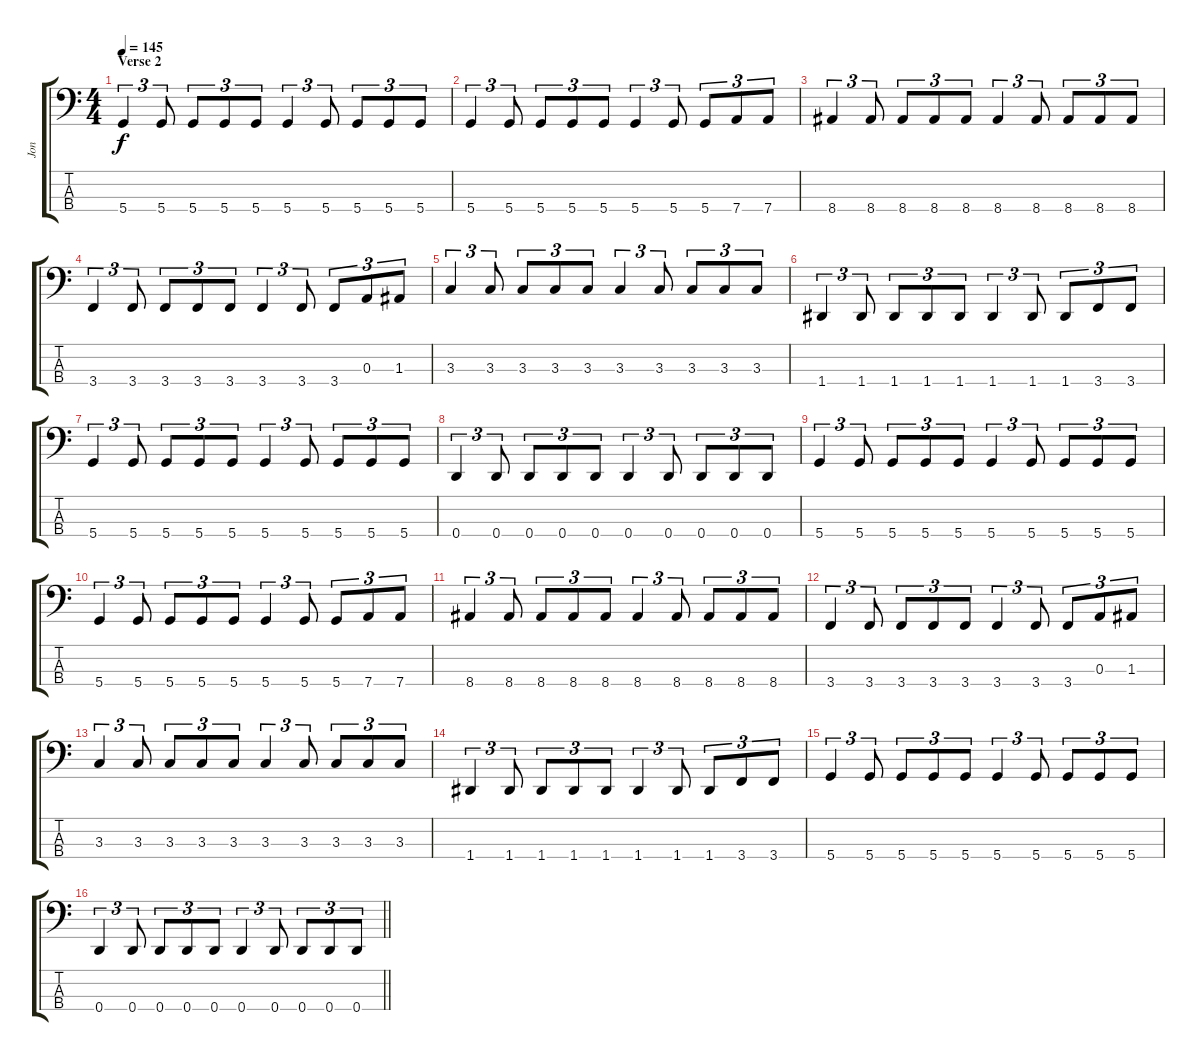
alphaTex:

\track ("Jon" "Jon") {instrument electricbassfinger}
\staff {score tabs}
\tuning (G2 D2 A1 D1) {hide}
\ts (4 4)
\section ("" "Verse 2")
\tempo 145
\clef f4
\ks c
5.4.4{tu (3 2) dy f} 5.4.8{tu (3 2)} 5.4.8{tu (3 2)} 5.4.8{tu (3 2)} 5.4.8{tu (3 2)} 5.4.4{tu (3 2)} 5.4.8{tu (3 2)} 5.4.8{tu (3 2)} 5.4.8{tu (3 2)} 5.4.8{tu (3 2)} |
5.4.4{tu (3 2)} 5.4.8{tu (3 2)} 5.4.8{tu (3 2)} 5.4.8{tu (3 2)} 5.4.8{tu (3 2)} 5.4.4{tu (3 2)} 5.4.8{tu (3 2)} 5.4.8{tu (3 2)} 7.4.8{tu (3 2)} 7.4.8{tu (3 2)} |
8.4.4{tu (3 2)} 8.4.8{tu (3 2)} 8.4.8{tu (3 2)} 8.4.8{tu (3 2)} 8.4.8{tu (3 2)} 8.4.4{tu (3 2)} 8.4.8{tu (3 2)} 8.4.8{tu (3 2)} 8.4.8{tu (3 2)} 8.4.8{tu (3 2)} |
3.4.4{tu (3 2)} 3.4.8{tu (3 2)} 3.4.8{tu (3 2)} 3.4.8{tu (3 2)} 3.4.8{tu (3 2)} 3.4.4{tu (3 2)} 3.4.8{tu (3 2)} 3.4.8{tu (3 2)} 0.3.8{tu (3 2)} 1.3.8{tu (3 2)} |
3.3.4{tu (3 2)} 3.3.8{tu (3 2)} 3.3.8{tu (3 2)} 3.3.8{tu (3 2)} 3.3.8{tu (3 2)} 3.3.4{tu (3 2)} 3.3.8{tu (3 2)} 3.3.8{tu (3 2)} 3.3.8{tu (3 2)} 3.3.8{tu (3 2)} |
1.4.4{tu (3 2)} 1.4.8{tu (3 2)} 1.4.8{tu (3 2)} 1.4.8{tu (3 2)} 1.4.8{tu (3 2)} 1.4.4{tu (3 2)} 1.4.8{tu (3 2)} 1.4.8{tu (3 2)} 3.4.8{tu (3 2)} 3.4.8{tu (3 2)} |
5.4.4{tu (3 2)} 5.4.8{tu (3 2)} 5.4.8{tu (3 2)} 5.4.8{tu (3 2)} 5.4.8{tu (3 2)} 5.4.4{tu (3 2)} 5.4.8{tu (3 2)} 5.4.8{tu (3 2)} 5.4.8{tu (3 2)} 5.4.8{tu (3 2)} |
0.4.4{tu (3 2)} 0.4.8{tu (3 2)} 0.4.8{tu (3 2)} 0.4.8{tu (3 2)} 0.4.8{tu (3 2)} 0.4.4{tu (3 2)} 0.4.8{tu (3 2)} 0.4.8{tu (3 2)} 0.4.8{tu (3 2)} 0.4.8{tu (3 2)} |
5.4.4{tu (3 2)} 5.4.8{tu (3 2)} 5.4.8{tu (3 2)} 5.4.8{tu (3 2)} 5.4.8{tu (3 2)} 5.4.4{tu (3 2)} 5.4.8{tu (3 2)} 5.4.8{tu (3 2)} 5.4.8{tu (3 2)} 5.4.8{tu (3 2)} |
5.4.4{tu (3 2)} 5.4.8{tu (3 2)} 5.4.8{tu (3 2)} 5.4.8{tu (3 2)} 5.4.8{tu (3 2)} 5.4.4{tu (3 2)} 5.4.8{tu (3 2)} 5.4.8{tu (3 2)} 7.4.8{tu (3 2)} 7.4.8{tu (3 2)} |
8.4.4{tu (3 2)} 8.4.8{tu (3 2)} 8.4.8{tu (3 2)} 8.4.8{tu (3 2)} 8.4.8{tu (3 2)} 8.4.4{tu (3 2)} 8.4.8{tu (3 2)} 8.4.8{tu (3 2)} 8.4.8{tu (3 2)} 8.4.8{tu (3 2)} |
3.4.4{tu (3 2)} 3.4.8{tu (3 2)} 3.4.8{tu (3 2)} 3.4.8{tu (3 2)} 3.4.8{tu (3 2)} 3.4.4{tu (3 2)} 3.4.8{tu (3 2)} 3.4.8{tu (3 2)} 0.3.8{tu (3 2)} 1.3.8{tu (3 2)} |
3.3.4{tu (3 2)} 3.3.8{tu (3 2)} 3.3.8{tu (3 2)} 3.3.8{tu (3 2)} 3.3.8{tu (3 2)} 3.3.4{tu (3 2)} 3.3.8{tu (3 2)} 3.3.8{tu (3 2)} 3.3.8{tu (3 2)} 3.3.8{tu (3 2)} |
1.4.4{tu (3 2)} 1.4.8{tu (3 2)} 1.4.8{tu (3 2)} 1.4.8{tu (3 2)} 1.4.8{tu (3 2)} 1.4.4{tu (3 2)} 1.4.8{tu (3 2)} 1.4.8{tu (3 2)} 3.4.8{tu (3 2)} 3.4.8{tu (3 2)} |
5.4.4{tu (3 2)} 5.4.8{tu (3 2)} 5.4.8{tu (3 2)} 5.4.8{tu (3 2)} 5.4.8{tu (3 2)} 5.4.4{tu (3 2)} 5.4.8{tu (3 2)} 5.4.8{tu (3 2)} 5.4.8{tu (3 2)} 5.4.8{tu (3 2)} |
\barLineRight lightlight
0.4.4{tu (3 2)} 0.4.8{tu (3 2)} 0.4.8{tu (3 2)} 0.4.8{tu (3 2)} 0.4.8{tu (3 2)} 0.4.4{tu (3 2)} 0.4.8{tu (3 2)} 0.4.8{tu (3 2)} 0.4.8{tu (3 2)} 0.4.8{tu (3 2)}
